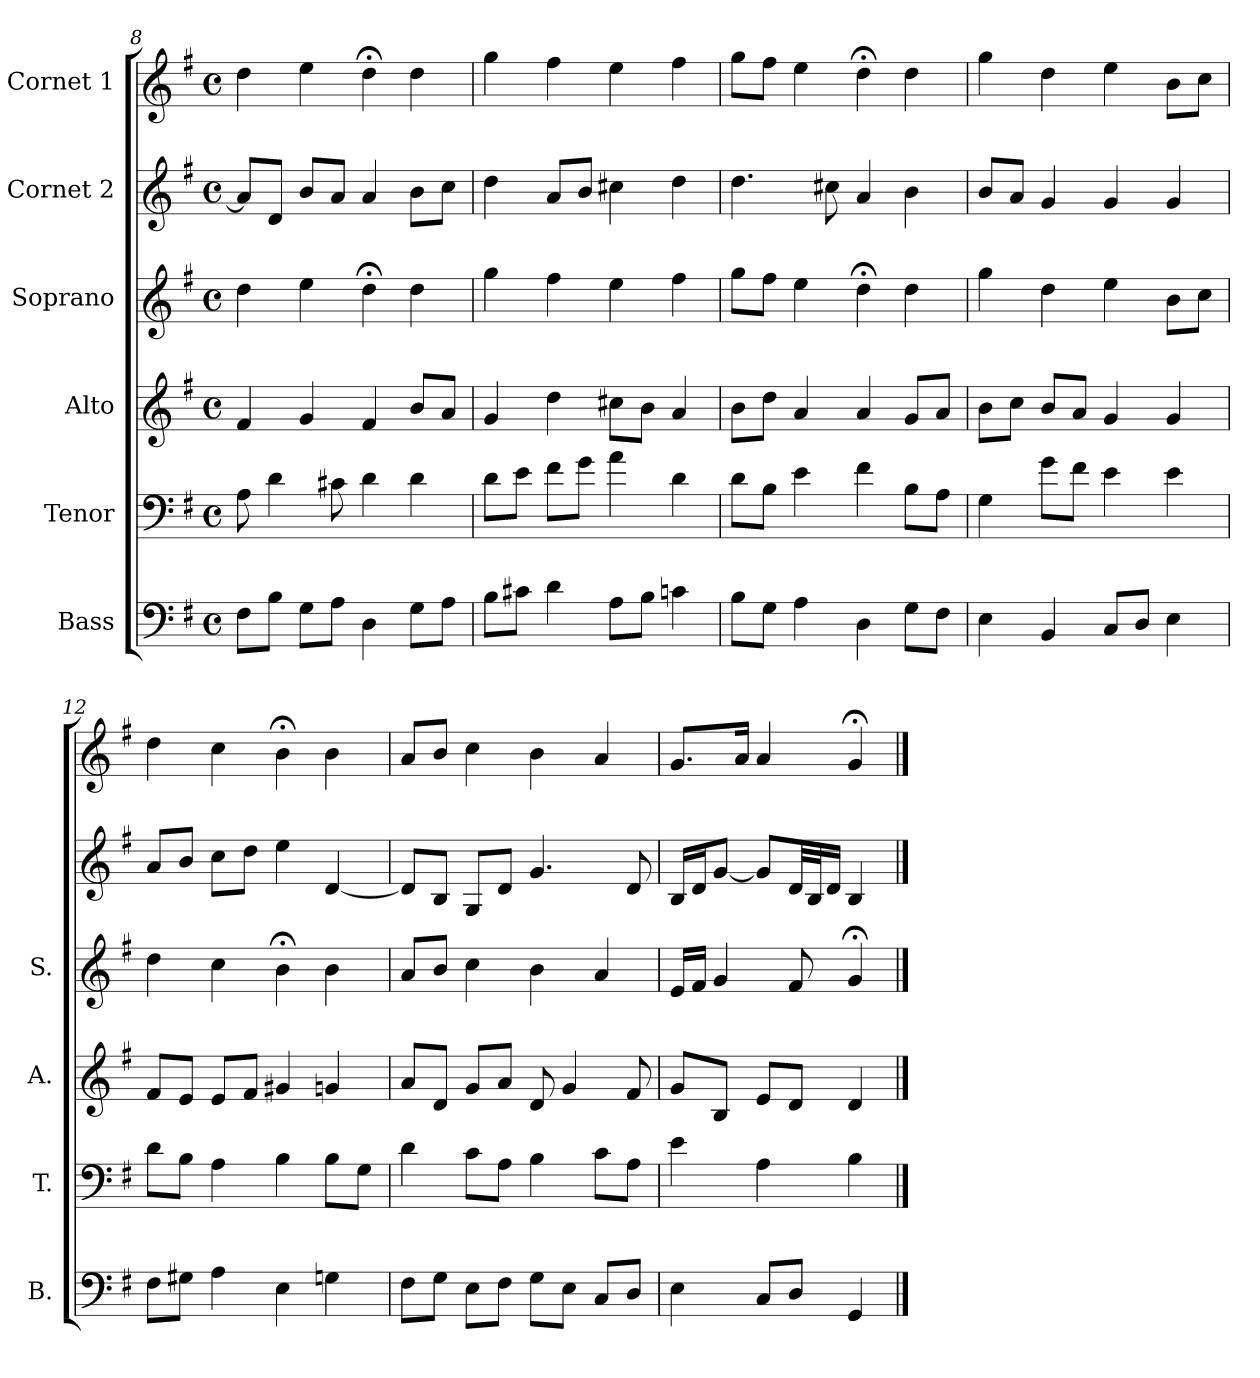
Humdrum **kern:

**kern	**kern	**kern	**kern	**kern	**kern
*part6	*part5	*part4	*part3	*part2	*part1
*staff6	*staff5	*staff4	*staff3	*staff2	*staff1
*I"Bass	*I"Tenor	*I"Alto	*I"Soprano	*I"Cornet 2	*I"Cornet 1
*I'B.	*I'T.	*I'A.	*I'S.	*	*
*clefF4	*clefF4	*clefG2	*clefG2	*clefG2	*clefG2
*k[f#]	*k[f#]	*k[f#]	*k[f#]	*k[f#]	*k[f#]
*G:	*G:	*G:	*G:	*G:	*G:
*M4/4	*M4/4	*M4/4	*M4/4	*M4/4	*M4/4
*met(c)	*met(c)	*met(c)	*met(c)	*met(c)	*met(c)
=8	=8	=8	=8	=8	=8
8F#\L	8A\	4f#/	4dd\	8a/L]	4dd\
8B\J	4d\	.	.	8d/J	.
8G\L	.	4g/	4ee\	8b/L	4ee\
8A\J	8c#X\	.	.	8a/J	.
4D\	4d\	4f#/	4dd;<\	4a/	4dd;<\
8G\L	4d\	8b/L	4dd\	8b\L	4dd\
8A\J	.	8a/J	.	8cc\J	.
=9	=9	=9	=9	=9	=9
8B\L	8d\L	4g/	4gg\	4dd\	4gg\
8c#X\J	8e\J	.	.	.	.
4d\	8f#\L	4dd\	4ff#\	8a/L	4ff#\
.	8g\J	.	.	8b/J	.
8A\L	4a\	8cc#X\L	4ee\	4cc#X\	4ee\
8B\J	.	8b\J	.	.	.
4cn\	4d\	4a/	4ff#\	4dd\	4ff#\
=10	=10	=10	=10	=10	=10
8B\L	8d\L	8b\L	8gg\L	4.dd\	8gg\L
8G\J	8B\J	8dd\J	8ff#\J	.	8ff#\J
4A\	4e\	4a/	4ee\	.	4ee\
.	.	.	.	8cc#X\	.
4D\	4f#\	4a/	4dd;<\	4a/	4dd;<\
8G\L	8B\L	8g/L	4dd\	4b\	4dd\
8F#\J	8A\J	8a/J	.	.	.
!!LO:LB:g=z
=11	=11	=11	=11	=11	=11
4E\	4G\	8b\L	4gg\	8b/L	4gg\
.	.	8cc\J	.	8a/J	.
4BB/	8g\L	8b/L	4dd\	4g/	4dd\
.	8f#\J	8a/J	.	.	.
8C/L	4e\	4g/	4ee\	4g/	4ee\
8D/J	.	.	.	.	.
4E\	4e\	4g/	8b\L	4g/	8b\L
.	.	.	8cc\J	.	8cc\J
=12	=12	=12	=12	=12	=12
8F#\L	8d\L	8f#/L	4dd\	8a/L	4dd\
8G#X\J	8B\J	8e/J	.	8b/J	.
4A\	4A\	8e/L	4cc\	8cc\L	4cc\
.	.	8f#/J	.	8dd\J	.
4E\	4B\	4g#X/	4b;<\	4ee\	4b;<\
4Gn\	8B\L	4gn/	4b\	[4d/	4b\
.	8G\J	.	.	.	.
=13	=13	=13	=13	=13	=13
8F#\L	4d\	8a/L	8a/L	8d/L]	8a/L
8G\J	.	8d/J	8b/J	8B/J	8b/J
8E\L	8c\L	8g/L	4cc\	8G/L	4cc\
8F#\J	8A\J	8a/J	.	8d/J	.
8G\L	4B\	8d/	4b\	4.g/	4b\
8E\J	.	4g/	.	.	.
8C/L	8c\L	.	4a/	.	4a/
8D/J	8A\J	8f#/	.	8d/	.
=14	=14	=14	=14	=14	=14
4E\	4e\	8g/L	16e/LL	16B/LL	8.g/L
.	.	.	16f#/JJ	16d/J	.
.	.	8B/J	4g/	[8g/J	.
.	.	.	.	.	16a/Jk
8C/L	4A\	8e/L	.	8g/L]	4a/
8D/J	.	8d/J	8f#/	32d/LL	.
.	.	.	.	32B/J	.
.	.	.	.	16d/JJ	.
4GG/	4B\	4d/	4g;</	4B/	4g;</
==	==	==	==	==	==
*-	*-	*-	*-	*-	*-
